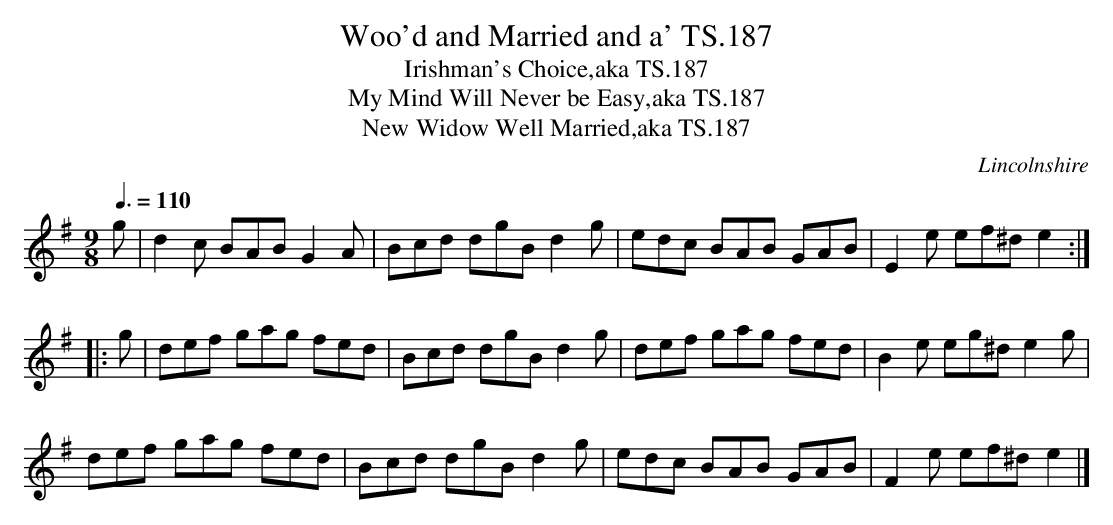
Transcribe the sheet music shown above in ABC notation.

X:1
T:Woo'd and Married and a' TS.187
T:Irishman's Choice,aka TS.187
T:My Mind Will Never be Easy,aka TS.187
T:New Widow Well Married,aka TS.187
L:1/8
M:9/8
O:Lincolnshire
Q:3/8=110
K:G
g|d2c BABG2A|Bcd dgBd2g|edc BAB GAB|E2e ef^de2:|!
|:g|def gag fed|Bcd dgBd2g|def gag fed|B2e eg^de2g|!
def gag fed|Bcd dgBd2g|edc BAB GAB|F2e ef^de2|]
